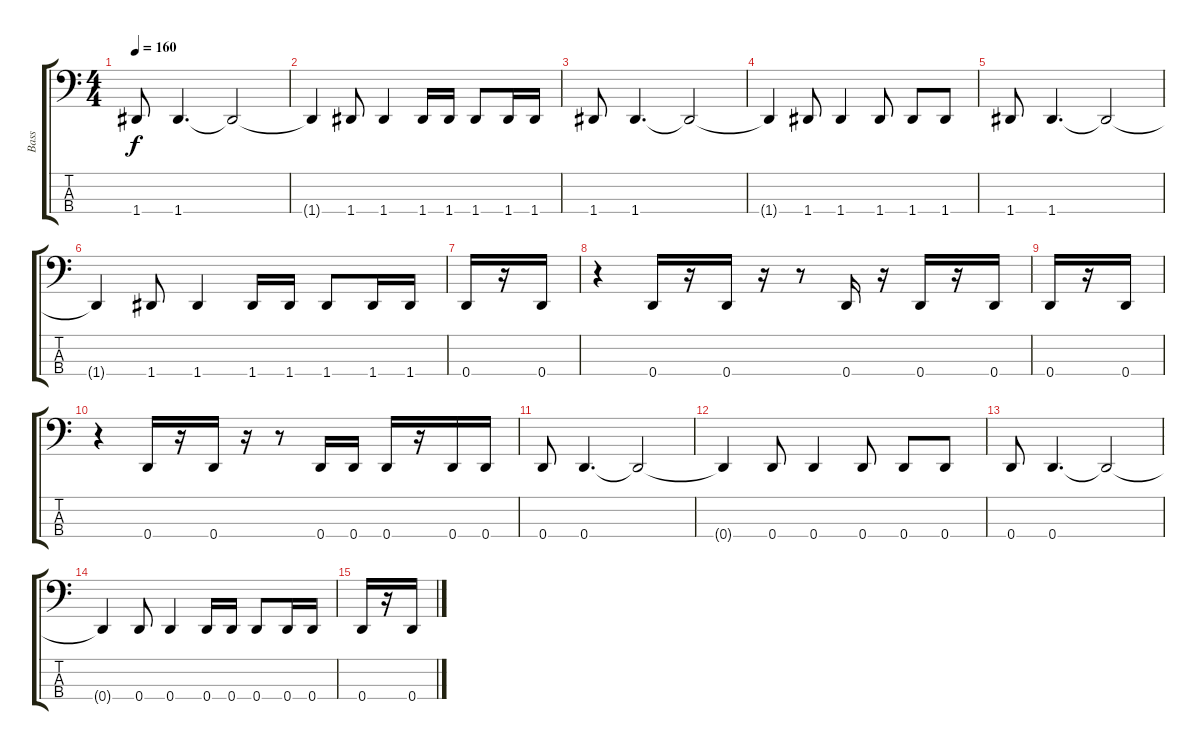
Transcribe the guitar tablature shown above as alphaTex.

\track ("Bass" "Bass") {instrument electricbasspick}
\staff {score tabs}
\tuning (G2 D2 A1 D1) {hide}
\ts (4 4)
\tempo 160
\clef f4
\ks c
1.4.8{dy f} 1.4.4{d} 1.4{t}.2 |
1.4{t}.4 1.4.8 1.4.4 1.4.16 1.4.16 1.4.8 1.4.16 1.4.16 |
1.4.8 1.4.4{d} 1.4{t}.2 |
1.4{t}.4 1.4.8 1.4.4 1.4.8 1.4.8 1.4.8 |
1.4.8 1.4.4{d} 1.4{t}.2 |
1.4{t}.4 1.4.8 1.4.4 1.4.16 1.4.16 1.4.8 1.4.16 1.4.16 |
0.4.16 r.16 0.4.16 |
r.4 0.4.16 r.16 0.4.16 r.16 r.8 0.4.16 r.16 0.4.16 r.16 0.4.16 |
0.4.16 r.16 0.4.16 |
r.4 0.4.16 r.16 0.4.16 r.16 r.8 0.4.16 0.4.16 0.4.16 r.16 0.4.16 0.4.16 |
0.4.8 0.4.4{d} 0.4{t}.2 |
0.4{t}.4 0.4.8 0.4.4 0.4.8 0.4.8 0.4.8 |
0.4.8 0.4.4{d} 0.4{t}.2 |
0.4{t}.4 0.4.8 0.4.4 0.4.16 0.4.16 0.4.8 0.4.16 0.4.16 |
0.4.16 r.16 0.4.16
